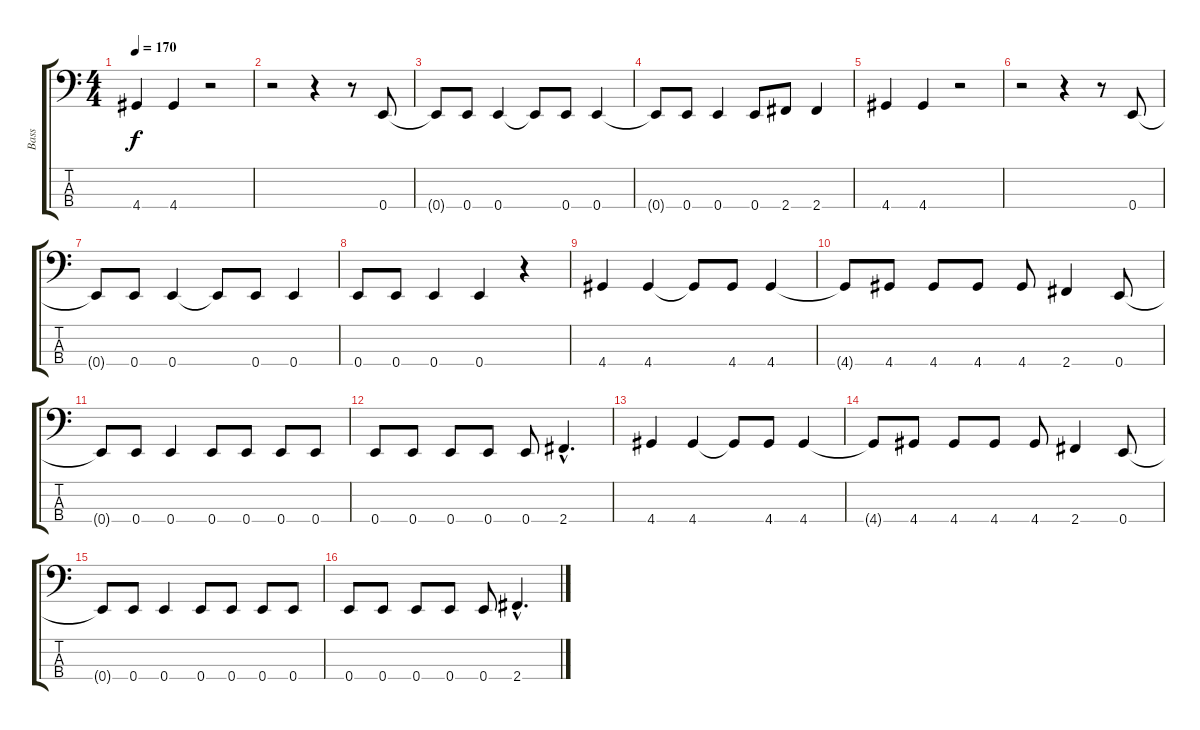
\track ("Bass" "Bass") {instrument electricbasspick}
\staff {score tabs}
\tuning (G2 D2 A1 E1) {hide}
\ts (4 4)
\tempo 170
\clef f4
\ks c
4.4.4{dy f} 4.4.4 r.2 |
r.2 r.4 r.8 0.4.8 |
0.4{t}.8 0.4.8 0.4.4 0.4{t}.8 0.4.8 0.4.4 |
0.4{t}.8 0.4.8 0.4.4 0.4.8 2.4.8 2.4.4 |
4.4.4 4.4.4 r.2 |
r.2 r.4 r.8 0.4.8 |
0.4{t}.8 0.4.8 0.4.4 0.4{t}.8 0.4.8 0.4.4 |
0.4.8 0.4.8 0.4.4 0.4.4 r.4 |
4.4.4 4.4.4 4.4{t}.8 4.4.8 4.4.4 |
4.4{t}.8 4.4.8 4.4.8 4.4.8 4.4.8 2.4.4 0.4.8 |
0.4{t}.8 0.4.8 0.4.4 0.4.8 0.4.8 0.4.8 0.4.8 |
0.4.8 0.4.8 0.4.8 0.4.8 0.4.8 2.4{hac}.4{d} |
4.4.4 4.4.4 4.4{t}.8 4.4.8 4.4.4 |
4.4{t}.8 4.4.8 4.4.8 4.4.8 4.4.8 2.4.4 0.4.8 |
0.4{t}.8 0.4.8 0.4.4 0.4.8 0.4.8 0.4.8 0.4.8 |
0.4.8 0.4.8 0.4.8 0.4.8 0.4.8 2.4{hac}.4{d}
